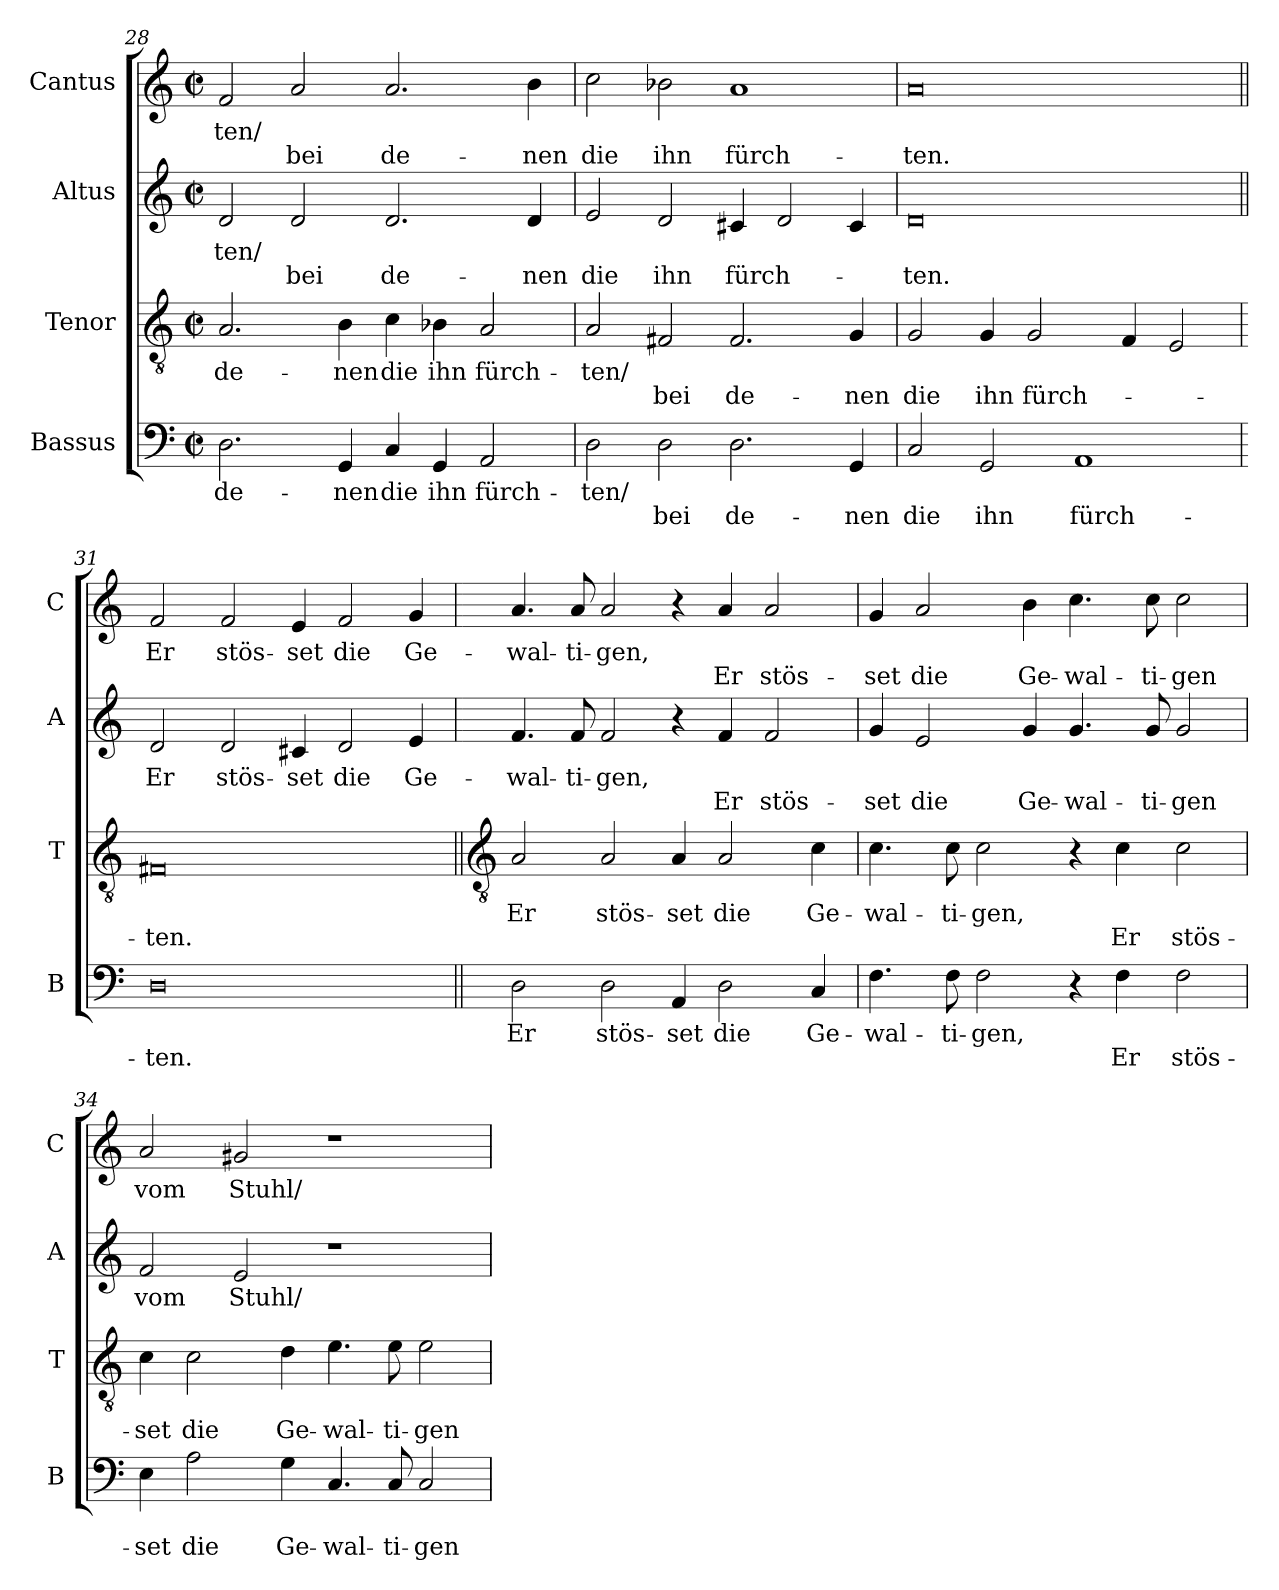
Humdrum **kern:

**kern	**text	**text	**kern	**text	**text	**kern	**text	**text	**kern	**text	**text
*part4	*part4	*part4	*part3	*part3	*part3	*part2	*part2	*part2	*part1	*part1	*part1
*staff4	*staff4	*staff4	*staff3	*staff3	*staff3	*staff2	*staff2	*staff2	*staff1	*staff1	*staff1
*I"Bassus	*	*	*I"Tenor	*	*	*I"Altus	*	*	*I"Cantus	*	*
*I'B	*	*	*I'T	*	*	*I'A	*	*	*I'C	*	*
!!LO:LB:g=z
*clefF4	*	*	*clefGv2	*	*	*clefG2	*	*	*clefG2	*	*
*k[]	*	*	*k[]	*	*	*k[]	*	*	*k[]	*	*
*C:	*	*	*C:	*	*	*C:	*	*	*C:	*	*
*M4/2	*	*	*M4/2	*	*	*M4/2	*	*	*M4/2	*	*
*met(c|)	*	*	*met(c|)	*	*	*met(c|)	*	*	*met(c|)	*	*
=28	=28	=28	=28	=28	=28	=28	=28	=28	=28	=28	=28
!	!LO:LY:b	!	!	!LO:LY:b	!	!	!LO:LY:b	!	!	!LO:LY:b	!
2.D	de-	.	2.A	de-	.	2d	-ten/	.	2f	-ten/	.
!	!	!	!	!	!	!	!	!LO:LY:b	!	!	!LO:LY:b
.	.	.	.	.	.	2d	.	bei	2a	.	bei
!	!LO:LY:b	!	!	!LO:LY:b	!	!	!	!	!	!	!
4GG	-nen	.	4B	-nen	.	.	.	.	.	.	.
!	!LO:LY:b	!	!	!LO:LY:b	!	!	!	!LO:LY:b	!	!	!LO:LY:b
4C	die	.	4c	die	.	2.d	.	de-	2.a	.	de-
!	!LO:LY:b	!	!	!LO:LY:b	!	!	!	!	!	!	!
4GG	ihn	.	4B-X	ihn	.	.	.	.	.	.	.
!	!LO:LY:b	!	!	!LO:LY:b	!	!	!	!	!	!	!
2AA	fürch-	.	2A	fürch-	.	.	.	.	.	.	.
!	!	!	!	!	!	!	!	!LO:LY:b	!	!	!LO:LY:b
.	.	.	.	.	.	4d	.	-nen	4b	.	-nen
=29	=29	=29	=29	=29	=29	=29	=29	=29	=29	=29	=29
!	!LO:LY:b	!	!	!LO:LY:b	!	!	!	!LO:LY:b	!	!	!LO:LY:b
2D	-ten/	.	2A	-ten/	.	2e	.	die	2cc	.	die
!	!	!LO:LY:b	!	!	!LO:LY:b	!	!	!LO:LY:b	!	!	!LO:LY:b
2D	.	bei	2F#X	.	bei	2d	.	ihn	2b-X	.	ihn
!	!	!LO:LY:b	!	!	!LO:LY:b	!	!	!LO:LY:b	!	!	!LO:LY:b
2.D	.	de-	2.F#	.	de-	4c#X	.	fürch-	1a	.	fürch-
.	.	.	.	.	.	2d	.	.	.	.	.
!	!	!LO:LY:b	!	!	!LO:LY:b	!	!	!	!	!	!
4GG	.	-nen	4G	.	-nen	4c#	.	.	.	.	.
=30	=30	=30	=30	=30	=30	=30	=30	=30	=30	=30	=30
!	!	!LO:LY:b	!	!	!LO:LY:b	!	!	!LO:LY:b	!	!	!LO:LY:b
2C	.	die	2G	.	die	0d	.	-ten.	0a	.	-ten.
!	!	!LO:LY:b	!	!	!LO:LY:b	!	!	!	!	!	!
2GG	.	ihn	4G	.	ihn	.	.	.	.	.	.
!	!	!	!	!	!LO:LY:b	!	!	!	!	!	!
.	.	.	2G	.	fürch-	.	.	.	.	.	.
!	!	!LO:LY:b	!	!	!	!	!	!	!	!	!
1AA	.	fürch-	.	.	.	.	.	.	.	.	.
.	.	.	4F	.	.	.	.	.	.	.	.
.	.	.	2E	.	.	.	.	.	.	.	.
!!LO:LB:g=z
=31	=31||	=31||	=31	=31||	=31||	=31||	=31||	=31||	=31||	=31||	=31||
!	!	!LO:LY:b	!	!	!LO:LY:b	!	!LO:LY:b	!	!	!LO:LY:b	!
0D	.	-ten.	0F#X	.	-ten.	2d	Er	.	2f	Er	.
!	!	!	!	!	!	!	!LO:LY:b	!	!	!LO:LY:b	!
.	.	.	.	.	.	2d	stös-	.	2f	stös-	.
!	!	!	!	!	!	!	!LO:LY:b	!	!	!LO:LY:b	!
.	.	.	.	.	.	4c#X	-set	.	4e	-set	.
!	!	!	!	!	!	!	!LO:LY:b	!	!	!LO:LY:b	!
.	.	.	.	.	.	2d	die	.	2f	die	.
!	!	!	!	!	!	!	!LO:LY:b	!	!	!LO:LY:b	!
.	.	.	.	.	.	4e	Ge-	.	4g	Ge-	.
!!LO:LB:g=z
=32||	=32	=32	=32||	=32	=32	=32	=32	=32	=32	=32	=32
*	*	*	*clefGv2	*	*	*	*	*	*	*	*
!	!LO:LY:b	!	!	!LO:LY:b	!	!	!LO:LY:b	!	!	!LO:LY:b	!
2D	Er	.	2A	Er	.	4.f	-wal-	.	4.a	-wal-	.
!	!	!	!	!	!	!	!LO:LY:b	!	!	!LO:LY:b	!
.	.	.	.	.	.	8f	-ti-	.	8a	-ti-	.
!	!LO:LY:b	!	!	!LO:LY:b	!	!	!LO:LY:b	!	!	!LO:LY:b	!
2D	stös-	.	2A	stös-	.	2f	-gen,	.	2a	-gen,	.
!	!LO:LY:b	!	!	!LO:LY:b	!	!	!	!	!	!	!
4AA	-set	.	4A	-set	.	4r	.	.	4r	.	.
!	!LO:LY:b	!	!	!LO:LY:b	!	!	!	!LO:LY:b	!	!	!LO:LY:b
2D	die	.	2A	die	.	4f	.	Er	4a	.	Er
!	!	!	!	!	!	!	!	!LO:LY:b	!	!	!LO:LY:b
.	.	.	.	.	.	2f	.	stös-	2a	.	stös-
!	!LO:LY:b	!	!	!LO:LY:b	!	!	!	!	!	!	!
4C	Ge-	.	4c	Ge-	.	.	.	.	.	.	.
=33	=33	=33	=33	=33	=33	=33	=33	=33	=33	=33	=33
!	!LO:LY:b	!	!	!LO:LY:b	!	!	!	!LO:LY:b	!	!	!LO:LY:b
4.F	-wal-	.	4.c	-wal-	.	4g	.	-set	4g	.	-set
!	!	!	!	!	!	!	!	!LO:LY:b	!	!	!LO:LY:b
.	.	.	.	.	.	2e	.	die	2a	.	die
!	!LO:LY:b	!	!	!LO:LY:b	!	!	!	!	!	!	!
8F	-ti-	.	8c	-ti-	.	.	.	.	.	.	.
!	!LO:LY:b	!	!	!LO:LY:b	!	!	!	!	!	!	!
2F	-gen,	.	2c	-gen,	.	.	.	.	.	.	.
!	!	!	!	!	!	!	!	!LO:LY:b	!	!	!LO:LY:b
.	.	.	.	.	.	4g	.	Ge-	4b	.	Ge-
!	!	!	!	!	!	!	!	!LO:LY:b	!	!	!LO:LY:b
4r	.	.	4r	.	.	4.g	.	-wal-	4.cc	.	-wal-
!	!	!LO:LY:b	!	!	!LO:LY:b	!	!	!	!	!	!
4F	.	Er	4c	.	Er	.	.	.	.	.	.
!	!	!	!	!	!	!	!	!LO:LY:b	!	!	!LO:LY:b
.	.	.	.	.	.	8g	.	-ti-	8cc	.	-ti-
!	!	!LO:LY:b	!	!	!LO:LY:b	!	!	!LO:LY:b	!	!	!LO:LY:b
2F	.	stös-	2c	.	stös-	2g	.	-gen	2cc	.	-gen
=34	=34	=34	=34	=34	=34	=34	=34	=34	=34	=34	=34
!	!	!LO:LY:b	!	!	!LO:LY:b	!	!LO:LY:b	!	!	!LO:LY:b	!
4E	.	-set	4c	.	-set	2f	vom	.	2a	vom	.
!	!	!LO:LY:b	!	!	!LO:LY:b	!	!	!	!	!	!
2A	.	die	2c	.	die	.	.	.	.	.	.
!	!	!	!	!	!	!	!LO:LY:b	!	!	!LO:LY:b	!
.	.	.	.	.	.	2e	Stuhl/	.	2g#X	Stuhl/	.
!	!	!LO:LY:b	!	!	!LO:LY:b	!	!	!	!	!	!
4G	.	Ge-	4d	.	Ge-	.	.	.	.	.	.
!	!	!LO:LY:b	!	!	!LO:LY:b	!	!	!	!	!	!
4.C	.	-wal-	4.e	.	-wal-	1r	.	.	1r	.	.
!	!	!LO:LY:b	!	!	!LO:LY:b	!	!	!	!	!	!
8C	.	-ti-	8e	.	-ti-	.	.	.	.	.	.
!	!	!LO:LY:b	!	!	!LO:LY:b	!	!	!	!	!	!
2C	.	-gen	2e	.	-gen	.	.	.	.	.	.
=	=	=	=	=	=	=	=	=	=	=	=
*-	*-	*-	*-	*-	*-	*-	*-	*-	*-	*-	*-
